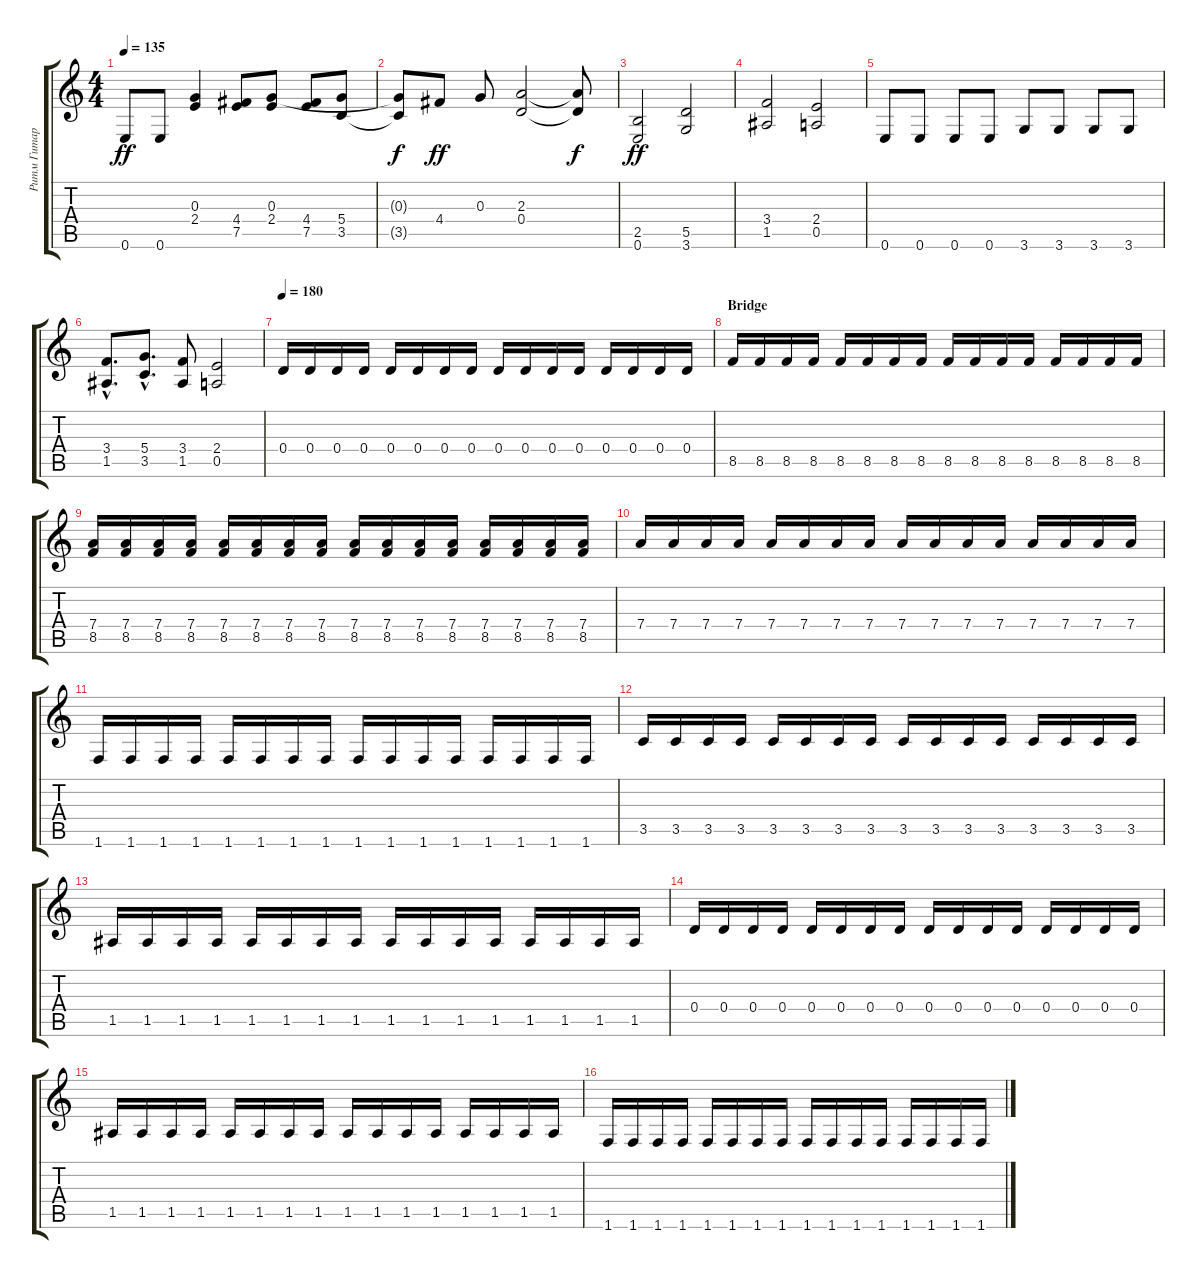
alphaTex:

\track ("Ритм Гитара" "Ритм Гитар") {instrument distortionguitar}
\staff {score tabs}
\tuning (E4 B3 G3 D3 A2 E2) {hide}
\ts (4 4)
\tempo 135
\clef g2
\ks c
0.6.8{dy ff} 0.6.8 (0.3 2.4).4 (4.4 7.5).8 (0.3 2.4).8 (4.4 7.5).8 (5.4 3.5).8 |
(0.3{t} 3.5{t}).8{dy f} 4.4.8{dy ff} 0.3.8 (2.3 0.4).2 (2.3{t} 0.4{t}).8{dy f} |
(2.5 0.6).2{dy ff} (5.5 3.6).2 |
(3.4 1.5).2 (2.4 0.5).2 |
0.6.8 0.6.8 0.6.8 0.6.8 3.6.8 3.6.8 3.6.8 3.6.8 |
(3.4{hac} 1.5{hac}).8{d} (5.4{hac} 3.5{hac}).8{d} (3.4 1.5).8 (2.4 0.5).2 |
\tempo 180
0.4.16 0.4.16 0.4.16 0.4.16 0.4.16 0.4.16 0.4.16 0.4.16 0.4.16 0.4.16 0.4.16 0.4.16 0.4.16 0.4.16 0.4.16 0.4.16 |
\section ("" "Bridge")
8.5.16 8.5.16 8.5.16 8.5.16 8.5.16 8.5.16 8.5.16 8.5.16 8.5.16 8.5.16 8.5.16 8.5.16 8.5.16 8.5.16 8.5.16 8.5.16 |
(7.4 8.5).16 (7.4 8.5).16 (7.4 8.5).16 (7.4 8.5).16 (7.4 8.5).16 (7.4 8.5).16 (7.4 8.5).16 (7.4 8.5).16 (7.4 8.5).16 (7.4 8.5).16 (7.4 8.5).16 (7.4 8.5).16 (7.4 8.5).16 (7.4 8.5).16 (7.4 8.5).16 (7.4 8.5).16 |
7.4.16 7.4.16 7.4.16 7.4.16 7.4.16 7.4.16 7.4.16 7.4.16 7.4.16 7.4.16 7.4.16 7.4.16 7.4.16 7.4.16 7.4.16 7.4.16 |
1.6.16 1.6.16 1.6.16 1.6.16 1.6.16 1.6.16 1.6.16 1.6.16 1.6.16 1.6.16 1.6.16 1.6.16 1.6.16 1.6.16 1.6.16 1.6.16 |
3.5.16 3.5.16 3.5.16 3.5.16 3.5.16 3.5.16 3.5.16 3.5.16 3.5.16 3.5.16 3.5.16 3.5.16 3.5.16 3.5.16 3.5.16 3.5.16 |
1.5.16 1.5.16 1.5.16 1.5.16 1.5.16 1.5.16 1.5.16 1.5.16 1.5.16 1.5.16 1.5.16 1.5.16 1.5.16 1.5.16 1.5.16 1.5.16 |
0.4.16 0.4.16 0.4.16 0.4.16 0.4.16 0.4.16 0.4.16 0.4.16 0.4.16 0.4.16 0.4.16 0.4.16 0.4.16 0.4.16 0.4.16 0.4.16 |
1.5.16 1.5.16 1.5.16 1.5.16 1.5.16 1.5.16 1.5.16 1.5.16 1.5.16 1.5.16 1.5.16 1.5.16 1.5.16 1.5.16 1.5.16 1.5.16 |
1.6.16 1.6.16 1.6.16 1.6.16 1.6.16 1.6.16 1.6.16 1.6.16 1.6.16 1.6.16 1.6.16 1.6.16 1.6.16 1.6.16 1.6.16 1.6.16
